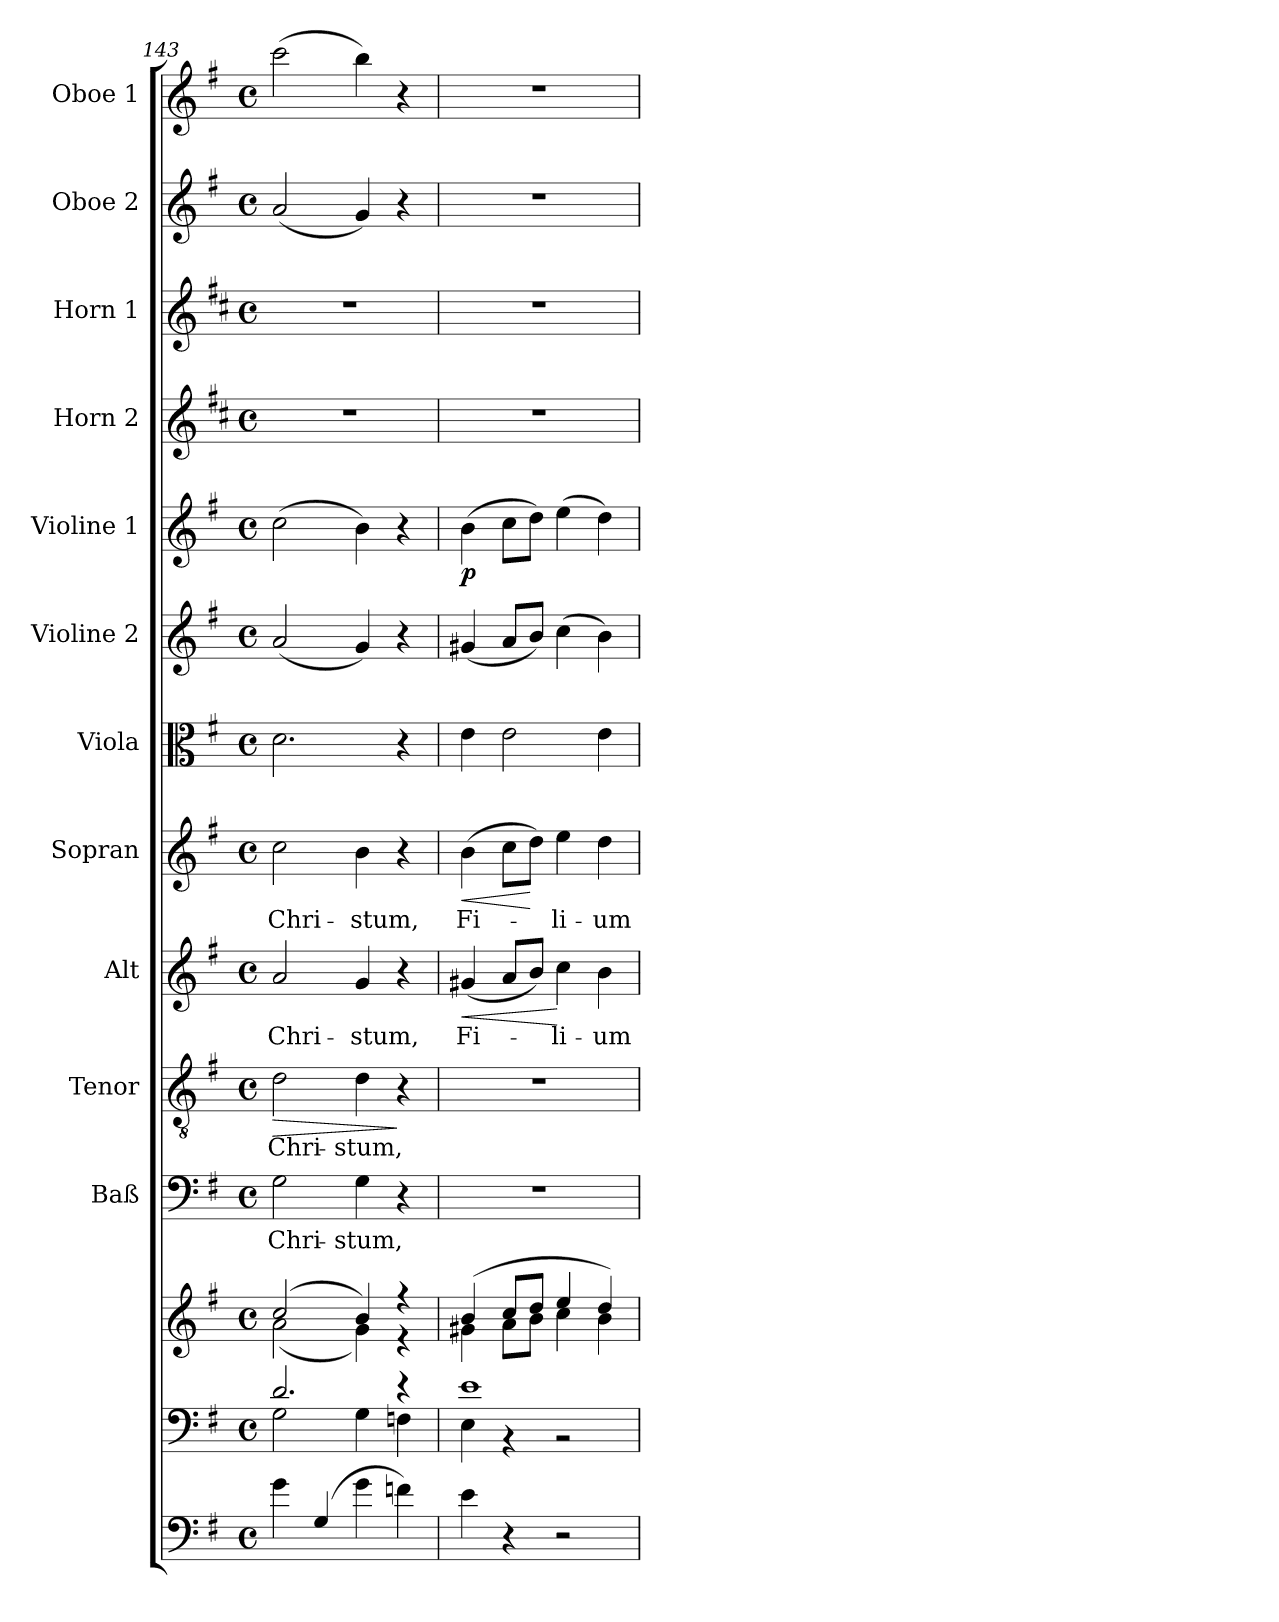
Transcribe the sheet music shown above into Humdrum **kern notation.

**kern	**kern	**kern	**kern	**text	**kern	**text	**dynam	**kern	**text	**dynam	**kern	**text	**dynam	**kern	**kern	**kern	**dynam	**kern	**kern	**kern	**kern
*part13	*part12	*part12	*part11	*part11	*part10	*part10	*part10	*part9	*part9	*part9	*part8	*part8	*part8	*part7	*part6	*part5	*part5	*part4	*part3	*part2	*part1
*staff14	*staff13	*staff12	*staff11	*staff11	*staff10	*staff10	*staff10	*staff9	*staff9	*staff9	*staff8	*staff8	*staff8	*staff7	*staff6	*staff5	*staff5	*staff4	*staff3	*staff2	*staff1
*	*	*	*I"Baß	*	*I"Tenor	*	*	*I"Alt	*	*	*I"Sopran	*	*	*I"Viola	*I"Violine 2	*I"Violine 1	*	*I"Horn 2	*I"Horn 1	*I"Oboe 2	*I"Oboe 1
*	*	*	*I'Baß	*	*I'Ten	*	*	*I'Alt	*	*	*I'Sop	*	*	*I'Vla.	*I'Vln. 2	*I'Vln. 1	*	*I'Hrn. 2	*I'Hrn. 1	*I'Ob. 2	*I'Ob. 1
*clefF4	*clefF4	*clefG2	*clefF4	*	*clefGv2	*	*	*clefG2	*	*	*clefG2	*	*	*clefC3	*clefG2	*clefG2	*	*clefG2	*clefG2	*clefG2	*clefG2
*ITrd7c12	*	*	*	*	*	*	*	*	*	*	*	*	*	*	*	*	*	*ITrd4c7	*ITrd4c7	*	*
*k[f#]	*k[f#]	*k[f#]	*k[f#]	*	*k[f#]	*	*	*k[f#]	*	*	*k[f#]	*	*	*k[f#]	*k[f#]	*k[f#]	*	*k[f#]	*k[f#]	*k[f#]	*k[f#]
*G:	*G:	*G:	*G:	*	*G:	*	*	*G:	*	*	*G:	*	*	*G:	*G:	*G:	*	*G:	*G:	*G:	*G:
*M4/4	*M4/4	*M4/4	*M4/4	*	*M4/4	*	*	*M4/4	*	*	*M4/4	*	*	*M4/4	*M4/4	*M4/4	*	*M4/4	*M4/4	*M4/4	*M4/4
*met(c)	*met(c)	*met(c)	*met(c)	*	*met(c)	*	*	*met(c)	*	*	*met(c)	*	*	*met(c)	*met(c)	*met(c)	*	*met(c)	*met(c)	*met(c)	*met(c)
=143	=143	=143	=143	=143	=143	=143	=143	=143	=143	=143	=143	=143	=143	=143	=143	=143	=143	=143	=143	=143	=143
*	*^	*^	*	*	*	*	*	*	*	*	*	*	*	*	*	*	*	*	*	*	*
!	!	!	!	!	!	!LO:LY:b	!	!LO:LY:b	!LO:HP:b	!	!LO:LY:b	!	!	!LO:LY:b	!	!	!	!	!	!	!	!	!
4G\	2.d/	2G\	(2cc/	(<2a\	2G\	Chri-	2d\	Chri-	>	2a/	Chri-	.	2cc\	Chri-	.	2.d\	(<2a/	(>2cc\	.	1r	1r	(<2a/	(>2ccc\
(>4GG/	.	.	.	.	.	.	.	.	.	.	.	.	.	.	.	.	.	.	.	.	.	.	.
!	!	!	!	!	!	!LO:LY:b	!	!LO:LY:b	!	!	!LO:LY:b	!	!	!LO:LY:b	!	!	!	!	!	!	!	!	!
4G\	.	4G\	4b/)	4g\)	4G\	-stum,	4d\	-stum,	.	4g/	-stum,	.	4b\	-stum,	.	.	4g/)	4b\)	.	.	.	4g/)	4bb\)
4Fn\)	4rd	4Fn\	4r	4r	4r	.	4r	.	]	4r	.	.	4r	.	.	4r	4r	4r	.	.	.	4r	4r
=144	=144	=144	=144	=144	=144	=144	=144	=144	=144	=144	=144	=144	=144	=144	=144	=144	=144	=144	=144	=144	=144	=144	=144
!	!	!	!	!	!	!	!	!	!	!	!LO:LY:b	!LO:HP:b	!	!LO:LY:b	!LO:HP:b	!	!	!	!LO:DY:b	!	!	!	!
4E\	1e	4E\	(>4b/	4g#X\	1r	.	1r	.	.	(<4g#X/	Fi-	<	(>4b\	Fi-	<	4e\	(<4g#X/	(>4b\	p	1r	1r	1r	1r
4r	.	4r	8cc/L	8a\L	.	.	.	.	.	8a/L	.	.	8cc\L	.	.	2e\	8a/L	8cc\L	.	.	.	.	.
.	.	.	8dd/J	8b\J	.	.	.	.	.	8b/J)	.	.	8dd\J)	.	[	.	8b/J)	8dd\J)	.	.	.	.	.
!	!	!	!	!	!	!	!	!	!	!	!LO:LY:b	!	!	!LO:LY:b	!	!	!	!	!	!	!	!	!
2r	.	2r	4ee/	4cc\	.	.	.	.	.	4cc\	-li-	[	4ee\	-li-	.	.	(>4cc\	(>4ee\	.	.	.	.	.
!	!	!	!	!	!	!	!	!	!	!	!LO:LY:b	!	!	!LO:LY:b	!	!	!	!	!	!	!	!	!
.	.	.	4dd/)	4b\	.	.	.	.	.	4b\	-um	.	4dd\	-um	.	4e\	4b\)	4dd\)	.	.	.	.	.
*	*v	*v	*	*	*	*	*	*	*	*	*	*	*	*	*	*	*	*	*	*	*	*	*
*	*	*v	*v	*	*	*	*	*	*	*	*	*	*	*	*	*	*	*	*	*	*	*
=	=	=	=	=	=	=	=	=	=	=	=	=	=	=	=	=	=	=	=	=	=
*-	*-	*-	*-	*-	*-	*-	*-	*-	*-	*-	*-	*-	*-	*-	*-	*-	*-	*-	*-	*-	*-
